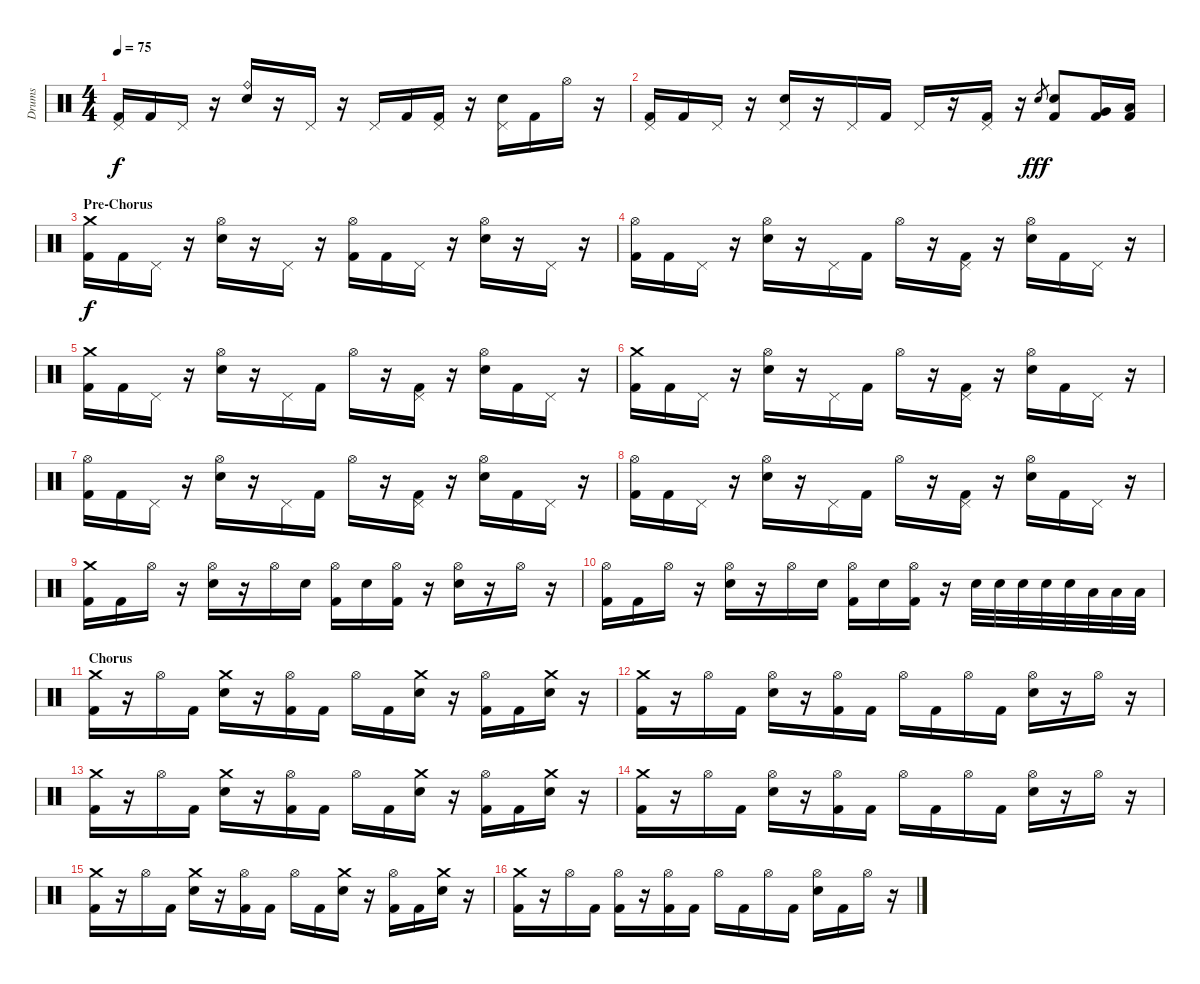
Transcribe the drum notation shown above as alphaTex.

\track ("Drums" "Drums") {instrument percussion}
\staff {score}
\articulation defaults
\ts (4 4)
\tempo 75
\clef neutral
\ks c
("Pedal Hi-Hat (hit)" "Kick (hit) 2").16{dy f} "Kick (hit) 2".16 "Pedal Hi-Hat (hit)".16 r.16 ("Ride (bell)" "Electric Snare (hit)").16 r.16 "Pedal Hi-Hat (hit)".16 r.16 "Pedal Hi-Hat (hit)".16 "Kick (hit) 2".16 ("Pedal Hi-Hat (hit)" "Kick (hit) 2").16 r.16 ("Pedal Hi-Hat (hit)" "Electric Snare (hit)").16 "Kick (hit) 2".16 "Hi-Hat (open)".16 r.16 |
("Pedal Hi-Hat (hit)" "Kick (hit) 2").16 "Kick (hit) 2".16 "Pedal Hi-Hat (hit)".16 r.16 ("Pedal Hi-Hat (hit)" "Electric Snare (hit)").16 r.16 "Pedal Hi-Hat (hit)".16 "Kick (hit) 2".16 "Pedal Hi-Hat (hit)".16 r.16 ("Pedal Hi-Hat (hit)" "Kick (hit) 2").16 r.16 "Electric Snare (hit)".8{gr dy fff} ("Kick (hit) 2" "Electric Snare (hit)").8 ("Kick (hit) 2" "Very Low Tom (hit)").16 ("Kick (hit) 2" "Low Floor Tom (hit)").16 |
\section ("" "Pre-Chorus")
("Crash medium (hit)" "Kick (hit) 2").16{dy f} "Kick (hit) 2".16 "Pedal Hi-Hat (hit)".16 r.16 ("Hi-Hat (open)" "Electric Snare (hit)").16 r.16 "Pedal Hi-Hat (hit)".16 r.16 ("Hi-Hat (open)" "Kick (hit) 2").16 "Kick (hit) 2".16 "Pedal Hi-Hat (hit)".16 r.16 ("Hi-Hat (open)" "Electric Snare (hit)").16 r.16 "Pedal Hi-Hat (hit)".16 r.16 |
("Hi-Hat (open)" "Kick (hit) 2").16 "Kick (hit) 2".16 "Pedal Hi-Hat (hit)".16 r.16 ("Hi-Hat (open)" "Electric Snare (hit)").16 r.16 "Pedal Hi-Hat (hit)".16 "Kick (hit) 2".16 "Hi-Hat (open)".16 r.16 ("Pedal Hi-Hat (hit)" "Kick (hit) 2").16 r.16 ("Hi-Hat (open)" "Electric Snare (hit)").16 "Kick (hit) 2".16 "Pedal Hi-Hat (hit)".16 r.16 |
("Crash medium (hit)" "Kick (hit) 2").16 "Kick (hit) 2".16 "Pedal Hi-Hat (hit)".16 r.16 ("Hi-Hat (open)" "Electric Snare (hit)").16 r.16 "Pedal Hi-Hat (hit)".16 "Kick (hit) 2".16 "Hi-Hat (open)".16 r.16 ("Pedal Hi-Hat (hit)" "Kick (hit) 2").16 r.16 ("Hi-Hat (open)" "Electric Snare (hit)").16 "Kick (hit) 2".16 "Pedal Hi-Hat (hit)".16 r.16 |
("Crash medium (hit)" "Kick (hit) 2").16 "Kick (hit) 2".16 "Pedal Hi-Hat (hit)".16 r.16 ("Hi-Hat (open)" "Electric Snare (hit)").16 r.16 "Pedal Hi-Hat (hit)".16 "Kick (hit) 2".16 "Hi-Hat (open)".16 r.16 ("Pedal Hi-Hat (hit)" "Kick (hit) 2").16 r.16 ("Hi-Hat (open)" "Electric Snare (hit)").16 "Kick (hit) 2".16 "Pedal Hi-Hat (hit)".16 r.16 |
("Hi-Hat (open)" "Kick (hit) 2").16 "Kick (hit) 2".16 "Pedal Hi-Hat (hit)".16 r.16 ("Hi-Hat (open)" "Electric Snare (hit)").16 r.16 "Pedal Hi-Hat (hit)".16 "Kick (hit) 2".16 "Hi-Hat (open)".16 r.16 ("Pedal Hi-Hat (hit)" "Kick (hit) 2").16 r.16 ("Hi-Hat (open)" "Electric Snare (hit)").16 "Kick (hit) 2".16 "Pedal Hi-Hat (hit)".16 r.16 |
("Hi-Hat (open)" "Kick (hit) 2").16 "Kick (hit) 2".16 "Pedal Hi-Hat (hit)".16 r.16 ("Hi-Hat (open)" "Electric Snare (hit)").16 r.16 "Pedal Hi-Hat (hit)".16 "Kick (hit) 2".16 "Hi-Hat (open)".16 r.16 ("Pedal Hi-Hat (hit)" "Kick (hit) 2").16 r.16 ("Hi-Hat (open)" "Electric Snare (hit)").16 "Kick (hit) 2".16 "Pedal Hi-Hat (hit)".16 r.16 |
("Crash medium (hit)" "Kick (hit) 2").16 "Kick (hit) 2".16 "Hi-Hat (open)".16 r.16 ("Hi-Hat (open)" "Electric Snare (hit)").16 r.16 "Hi-Hat (open)".16 "Electric Snare (hit)".16 ("Hi-Hat (open)" "Kick (hit) 2").16 "Electric Snare (hit)".16 ("Hi-Hat (open)" "Kick (hit) 2").16 r.16 ("Hi-Hat (open)" "Electric Snare (hit)").16 r.16 "Hi-Hat (open)".16 r.16 |
("Hi-Hat (open)" "Kick (hit) 2").16 "Kick (hit) 2".16 "Hi-Hat (open)".16 r.16 ("Hi-Hat (open)" "Electric Snare (hit)").16 r.16 "Hi-Hat (open)".16 "Electric Snare (hit)".16 ("Hi-Hat (open)" "Kick (hit) 2").16 "Electric Snare (hit)".16 ("Hi-Hat (open)" "Kick (hit) 2").16 r.16 "Electric Snare (hit)".32 "Electric Snare (hit)".32 "Electric Snare (hit)".32 "Electric Snare (hit)".32 "Electric Snare (hit)".32 "Low Tom (hit)".32 "Low Tom (hit)".32 "Low Tom (hit)".32 |
\section ("" "Chorus")
("Crash medium (hit)" "Kick (hit) 2").16 r.16 "Hi-Hat (open)".16 "Kick (hit) 2".16 ("Crash medium (hit)" "Electric Snare (hit)").16 r.16 ("Hi-Hat (open)" "Kick (hit) 2").16 "Kick (hit) 2".16 "Hi-Hat (open)".16 "Kick (hit) 2".16 ("Crash medium (hit)" "Electric Snare (hit)").16 r.16 ("Hi-Hat (open)" "Kick (hit) 2").16 "Kick (hit) 2".16 ("Crash medium (hit)" "Electric Snare (hit)").16 r.16 |
("Crash medium (hit)" "Kick (hit) 2").16 r.16 "Hi-Hat (open)".16 "Kick (hit) 2".16 ("Hi-Hat (open)" "Electric Snare (hit)").16 r.16 ("Hi-Hat (open)" "Kick (hit) 2").16 "Kick (hit) 2".16 "Hi-Hat (open)".16 "Kick (hit) 2".16 "Hi-Hat (open)".16 "Kick (hit) 2".16 ("Hi-Hat (open)" "Electric Snare (hit)").16 r.16 "Hi-Hat (open)".16 r.16 |
("Crash medium (hit)" "Kick (hit) 2").16 r.16 "Hi-Hat (open)".16 "Kick (hit) 2".16 ("Crash medium (hit)" "Electric Snare (hit)").16 r.16 ("Hi-Hat (open)" "Kick (hit) 2").16 "Kick (hit) 2".16 "Hi-Hat (open)".16 "Kick (hit) 2".16 ("Crash medium (hit)" "Electric Snare (hit)").16 r.16 ("Hi-Hat (open)" "Kick (hit) 2").16 "Kick (hit) 2".16 ("Crash medium (hit)" "Electric Snare (hit)").16 r.16 |
("Crash medium (hit)" "Kick (hit) 2").16 r.16 "Hi-Hat (open)".16 "Kick (hit) 2".16 ("Hi-Hat (open)" "Electric Snare (hit)").16 r.16 ("Hi-Hat (open)" "Kick (hit) 2").16 "Kick (hit) 2".16 "Hi-Hat (open)".16 "Kick (hit) 2".16 "Hi-Hat (open)".16 "Kick (hit) 2".16 ("Hi-Hat (open)" "Electric Snare (hit)").16 r.16 "Hi-Hat (open)".16 r.16 |
("Crash medium (hit)" "Kick (hit) 2").16 r.16 "Hi-Hat (open)".16 "Kick (hit) 2".16 ("Crash medium (hit)" "Electric Snare (hit)").16 r.16 ("Hi-Hat (open)" "Kick (hit) 2").16 "Kick (hit) 2".16 "Hi-Hat (open)".16 "Kick (hit) 2".16 ("Crash medium (hit)" "Electric Snare (hit)").16 r.16 ("Hi-Hat (open)" "Kick (hit) 2").16 "Kick (hit) 2".16 ("Crash medium (hit)" "Electric Snare (hit)").16 r.16 |
("Crash medium (hit)" "Kick (hit) 2").16 r.16 "Hi-Hat (open)".16 "Kick (hit) 2".16 ("Hi-Hat (open)" "Kick (hit) 2").16 r.16 ("Hi-Hat (open)" "Kick (hit) 2").16 "Kick (hit) 2".16 "Hi-Hat (open)".16 "Kick (hit) 2".16 "Hi-Hat (open)".16 "Kick (hit) 2".16 ("Hi-Hat (open)" "Electric Snare (hit)").16 "Kick (hit) 2".16 "Hi-Hat (open)".16 r.16
